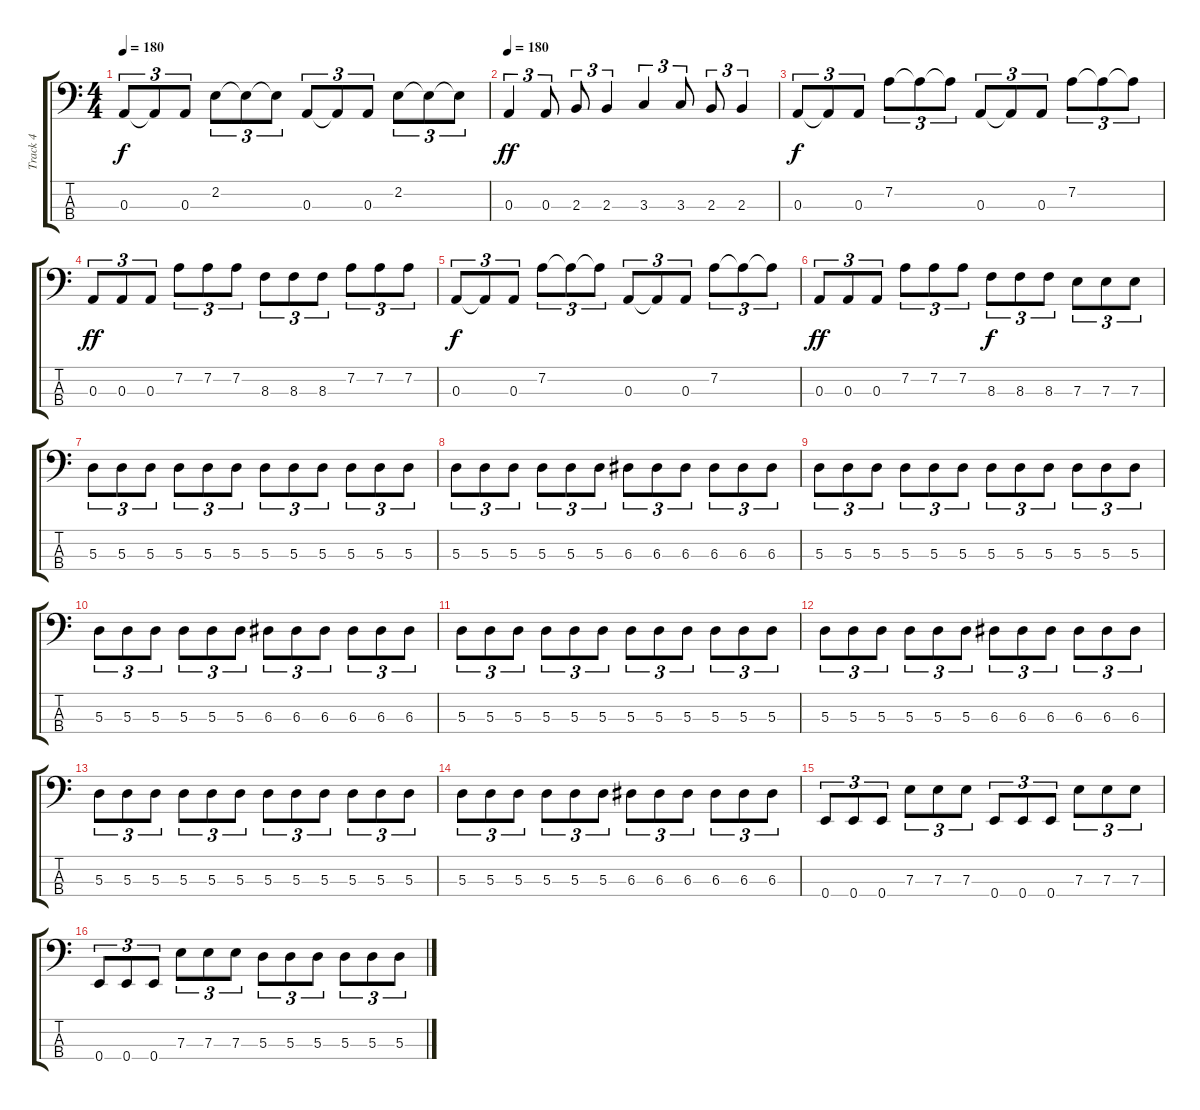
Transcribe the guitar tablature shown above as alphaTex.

\track ("Track 4" "Track 4") {instrument electricbassfinger}
\staff {score tabs}
\tuning (G2 D2 A1 E1) {hide}
\ts (4 4)
\tempo 180
\clef f4
\ks c
0.3.8{tu (3 2) dy f} 0.3{t}.8{tu (3 2)} 0.3.8{tu (3 2)} 2.2.8{tu (3 2)} 2.2{t}.8{tu (3 2)} 2.2{t}.8{tu (3 2)} 0.3.8{tu (3 2)} 0.3{t}.8{tu (3 2)} 0.3.8{tu (3 2)} 2.2.8{tu (3 2)} 2.2{t}.8{tu (3 2)} 2.2{t}.8{tu (3 2)} |
\tempo 180
0.3.4{tu (3 2) dy ff} 0.3.8{tu (3 2)} 2.3.8{tu (3 2)} 2.3.4{tu (3 2)} 3.3.4{tu (3 2)} 3.3.8{tu (3 2)} 2.3.8{tu (3 2)} 2.3.4{tu (3 2)} |
0.3.8{tu (3 2) dy f} 0.3{t}.8{tu (3 2)} 0.3.8{tu (3 2)} 7.2.8{tu (3 2)} 7.2{t}.8{tu (3 2)} 7.2{t}.8{tu (3 2)} 0.3.8{tu (3 2)} 0.3{t}.8{tu (3 2)} 0.3.8{tu (3 2)} 7.2.8{tu (3 2)} 7.2{t}.8{tu (3 2)} 7.2{t}.8{tu (3 2)} |
0.3.8{tu (3 2) dy ff} 0.3.8{tu (3 2)} 0.3.8{tu (3 2)} 7.2.8{tu (3 2)} 7.2.8{tu (3 2)} 7.2.8{tu (3 2)} 8.3.8{tu (3 2)} 8.3.8{tu (3 2)} 8.3.8{tu (3 2)} 7.2.8{tu (3 2)} 7.2.8{tu (3 2)} 7.2.8{tu (3 2)} |
0.3.8{tu (3 2) dy f} 0.3{t}.8{tu (3 2)} 0.3.8{tu (3 2)} 7.2.8{tu (3 2)} 7.2{t}.8{tu (3 2)} 7.2{t}.8{tu (3 2)} 0.3.8{tu (3 2)} 0.3{t}.8{tu (3 2)} 0.3.8{tu (3 2)} 7.2.8{tu (3 2)} 7.2{t}.8{tu (3 2)} 7.2{t}.8{tu (3 2)} |
0.3.8{tu (3 2) dy ff} 0.3.8{tu (3 2)} 0.3.8{tu (3 2)} 7.2.8{tu (3 2)} 7.2.8{tu (3 2)} 7.2.8{tu (3 2)} 8.3.8{tu (3 2) dy f} 8.3.8{tu (3 2)} 8.3.8{tu (3 2)} 7.3.8{tu (3 2)} 7.3.8{tu (3 2)} 7.3.8{tu (3 2)} |
5.3.8{tu (3 2)} 5.3.8{tu (3 2)} 5.3.8{tu (3 2)} 5.3.8{tu (3 2)} 5.3.8{tu (3 2)} 5.3.8{tu (3 2)} 5.3.8{tu (3 2)} 5.3.8{tu (3 2)} 5.3.8{tu (3 2)} 5.3.8{tu (3 2)} 5.3.8{tu (3 2)} 5.3.8{tu (3 2)} |
5.3.8{tu (3 2)} 5.3.8{tu (3 2)} 5.3.8{tu (3 2)} 5.3.8{tu (3 2)} 5.3.8{tu (3 2)} 5.3.8{tu (3 2)} 6.3.8{tu (3 2)} 6.3.8{tu (3 2)} 6.3.8{tu (3 2)} 6.3.8{tu (3 2)} 6.3.8{tu (3 2)} 6.3.8{tu (3 2)} |
5.3.8{tu (3 2)} 5.3.8{tu (3 2)} 5.3.8{tu (3 2)} 5.3.8{tu (3 2)} 5.3.8{tu (3 2)} 5.3.8{tu (3 2)} 5.3.8{tu (3 2)} 5.3.8{tu (3 2)} 5.3.8{tu (3 2)} 5.3.8{tu (3 2)} 5.3.8{tu (3 2)} 5.3.8{tu (3 2)} |
5.3.8{tu (3 2)} 5.3.8{tu (3 2)} 5.3.8{tu (3 2)} 5.3.8{tu (3 2)} 5.3.8{tu (3 2)} 5.3.8{tu (3 2)} 6.3.8{tu (3 2)} 6.3.8{tu (3 2)} 6.3.8{tu (3 2)} 6.3.8{tu (3 2)} 6.3.8{tu (3 2)} 6.3.8{tu (3 2)} |
5.3.8{tu (3 2)} 5.3.8{tu (3 2)} 5.3.8{tu (3 2)} 5.3.8{tu (3 2)} 5.3.8{tu (3 2)} 5.3.8{tu (3 2)} 5.3.8{tu (3 2)} 5.3.8{tu (3 2)} 5.3.8{tu (3 2)} 5.3.8{tu (3 2)} 5.3.8{tu (3 2)} 5.3.8{tu (3 2)} |
5.3.8{tu (3 2)} 5.3.8{tu (3 2)} 5.3.8{tu (3 2)} 5.3.8{tu (3 2)} 5.3.8{tu (3 2)} 5.3.8{tu (3 2)} 6.3.8{tu (3 2)} 6.3.8{tu (3 2)} 6.3.8{tu (3 2)} 6.3.8{tu (3 2)} 6.3.8{tu (3 2)} 6.3.8{tu (3 2)} |
5.3.8{tu (3 2)} 5.3.8{tu (3 2)} 5.3.8{tu (3 2)} 5.3.8{tu (3 2)} 5.3.8{tu (3 2)} 5.3.8{tu (3 2)} 5.3.8{tu (3 2)} 5.3.8{tu (3 2)} 5.3.8{tu (3 2)} 5.3.8{tu (3 2)} 5.3.8{tu (3 2)} 5.3.8{tu (3 2)} |
5.3.8{tu (3 2)} 5.3.8{tu (3 2)} 5.3.8{tu (3 2)} 5.3.8{tu (3 2)} 5.3.8{tu (3 2)} 5.3.8{tu (3 2)} 6.3.8{tu (3 2)} 6.3.8{tu (3 2)} 6.3.8{tu (3 2)} 6.3.8{tu (3 2)} 6.3.8{tu (3 2)} 6.3.8{tu (3 2)} |
0.4.8{tu (3 2)} 0.4.8{tu (3 2)} 0.4.8{tu (3 2)} 7.3.8{tu (3 2)} 7.3.8{tu (3 2)} 7.3.8{tu (3 2)} 0.4.8{tu (3 2)} 0.4.8{tu (3 2)} 0.4.8{tu (3 2)} 7.3.8{tu (3 2)} 7.3.8{tu (3 2)} 7.3.8{tu (3 2)} |
0.4.8{tu (3 2)} 0.4.8{tu (3 2)} 0.4.8{tu (3 2)} 7.3.8{tu (3 2)} 7.3.8{tu (3 2)} 7.3.8{tu (3 2)} 5.3.8{tu (3 2)} 5.3.8{tu (3 2)} 5.3.8{tu (3 2)} 5.3.8{tu (3 2)} 5.3.8{tu (3 2)} 5.3.8{tu (3 2)}
